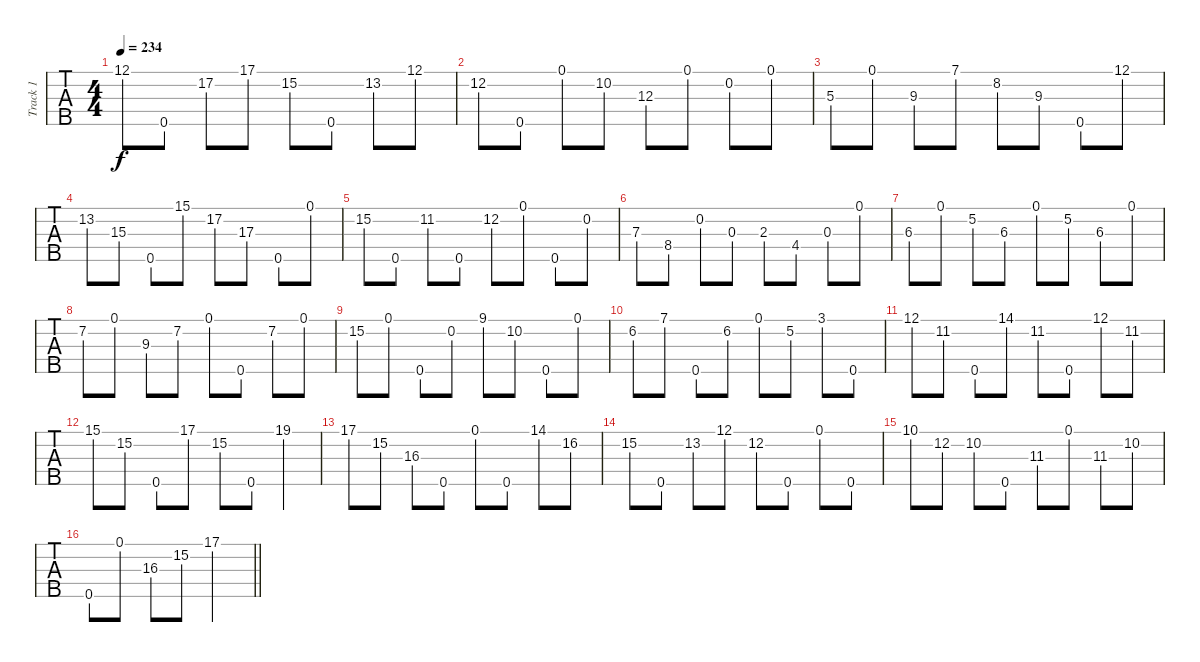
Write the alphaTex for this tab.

\track ("Track 1" "Track 1") {instrument banjo}
\staff {tabs}
\tuning (D4 B3 G3 D3 G4) {hide}
\displaytranspose 12
\ts (4 4)
\tempo 234
\clef g2
\ks c
12.1.8{dy f} 0.5.8 17.2.8 17.1.8 15.2.8 0.5.8 13.2.8 12.1.8 |
12.2.8 0.5.8 0.1.8 10.2.8 12.3.8 0.1.8 0.2.8 0.1.8 |
5.3.8 0.1.8 9.3.8 7.1.8 8.2.8 9.3.8 0.5.8 12.1.8 |
13.2.8 15.3.8 0.5.8 15.1.8 17.2.8 17.3.8 0.5.8 0.1.8 |
15.2.8 0.5.8 11.2.8 0.5.8 12.2.8 0.1.8 0.5.8 0.2.8 |
7.3.8 8.4.8 0.2.8 0.3.8 2.3.8 4.4.8 0.3.8 0.1.8 |
6.3.8 0.1.8 5.2.8 6.3.8 0.1.8 5.2.8 6.3.8 0.1.8 |
7.2.8 0.1.8 9.3.8 7.2.8 0.1.8 0.5.8 7.2.8 0.1.8 |
15.2.8 0.1.8 0.5.8 0.2.8 9.1.8 10.2.8 0.5.8 0.1.8 |
6.2.8 7.1.8 0.5.8 6.2.8 0.1.8 5.2.8 3.1.8 0.5.8 |
12.1.8 11.2.8 0.5.8 14.1.8 11.2.8 0.5.8 12.1.8 11.2.8 |
15.1.8 15.2.8 0.5.8 17.1.8 15.2.8 0.5.8 19.1.4 |
17.1.8 15.2.8 16.3.8 0.5.8 0.1.8 0.5.8 14.1.8 16.2.8 |
15.2.8 0.5.8 13.2.8 12.1.8 12.2.8 0.5.8 0.1.8 0.5.8 |
10.1.8 12.2.8 10.2.8 0.5.8 11.3.8 0.1.8 11.3.8 10.2.8 |
\barLineRight lightlight
0.5.8 0.1.8 16.3.8 15.2.8 17.1.2
